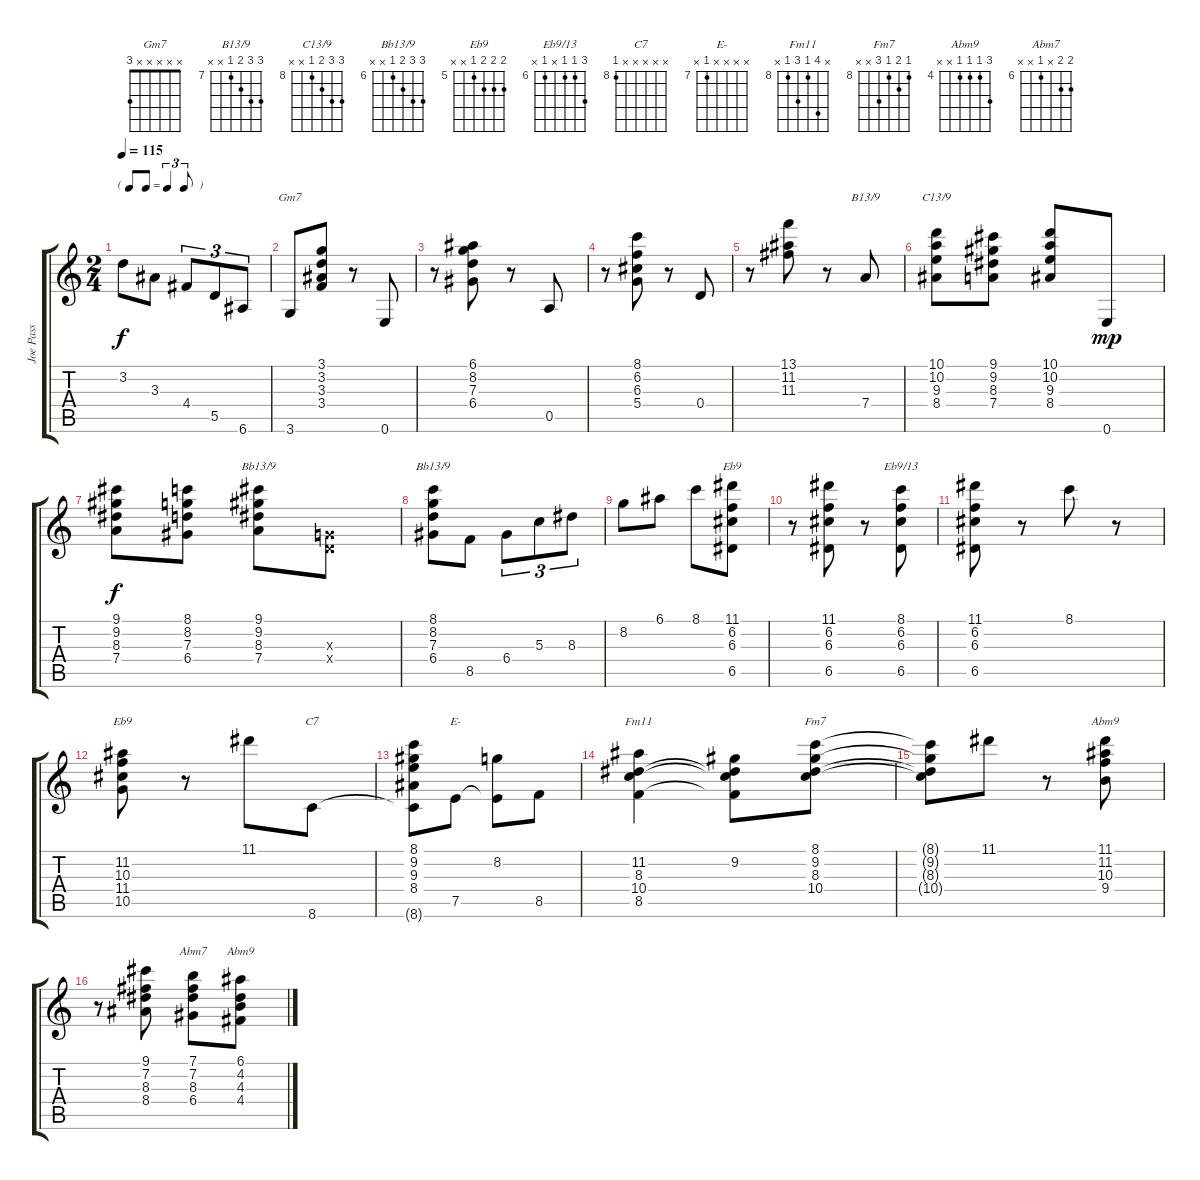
\track ("Joe Pass" "Joe Pass") {instrument acousticguitarnylon}
\staff {score tabs}
\tuning (E4 B3 G3 D3 A2 E2) {hide}
\chord ("Gm7" x x x x x 3)
\chord ("B13/9" 9 9 8 7 x x) {firstfret 7}
\chord ("C13/9" 10 10 9 8 x x) {firstfret 8}
\chord ("Bb13/9" 9 9 8 7 x x) {firstfret 7}
\chord ("Bb13/9" 8 8 7 6 x x) {firstfret 6}
\chord ("Eb9" x 6 6 x 6 x) {firstfret 6}
\chord ("Eb9/13" 8 6 6 x 6 x) {firstfret 6}
\chord ("Eb9" 6 6 6 5 x x) {firstfret 5}
\chord ("C7" x x x x x 8) {firstfret 8}
\chord ("E-" x x x x 7 x) {firstfret 7}
\chord ("Fm11" x 11 8 10 8 x) {firstfret 8}
\chord ("Fm7" 8 9 8 10 x x) {firstfret 8}
\chord ("Abm9" 11 x 11 9 x x) {firstfret 9}
\chord ("Abm7" 7 7 x 6 x x) {firstfret 6}
\chord ("Abm9" 6 4 4 4 x x) {firstfret 4}
\ts (2 4)
\tf triplet8th
\tempo 115
\clef g2
\ks c
3.2.8{dy f} 3.3.8 4.4.8{tu (3 2)} 5.5.8{tu (3 2)} 6.6.8{tu (3 2)} |
3.6.8{ch "Gm7"} (3.1 3.2 3.3 3.4).8 r.8 0.6.8 |
r.8 (6.1 8.2 7.3 6.4).8 r.8 0.5.8 |
r.8 (8.1 6.2 6.3 5.4).8 r.8 0.4.8 |
r.8 (13.1 11.2 11.3).8 r.8 7.4.8{ch "B13/9"} |
(10.1 10.2 9.3 8.4).8{ch "C13/9"} (9.1 9.2 8.3 7.4).8 (10.1 10.2 9.3 8.4).8 0.6.8{dy mp} |
(9.1 9.2 8.3 7.4).8{dy f} (8.1 8.2 7.3 6.4).8 (9.1 9.2 8.3 7.4).8{ch "Bb13/9"} (0.3{x} 0.4{x}).8 |
(8.1 8.2 7.3 6.4).8{ch "Bb13/9"} 8.5.8 6.4.8{tu (3 2)} 5.3.8{tu (3 2)} 8.3.8{tu (3 2)} |
8.2.8 6.1.8 8.1.8 (11.1 6.2 6.3 6.5).8{ch "Eb9"} |
r.8 (11.1 6.2 6.3 6.5).8 r.8 (8.1 6.2 6.3 6.5).8{ch "Eb9/13"} |
(11.1 6.2 6.3 6.5).8 r.8 8.1.8 r.8 |
(11.2 10.3 11.4 10.5).8{ch "Eb9"} r.8 11.1.8 8.6.8{ch "C7"} |
(8.1 9.2 9.3 8.4 8.6{t}).8 7.5.8{ch "E-"} (8.2 7.5{t}).8 8.5.8 |
(11.2 8.3 10.4 8.5).4{ch "Fm11"} (9.2 8.3{t} 10.4{t} 8.5{t}).8 (8.1 9.2 8.3 10.4).8{ch "Fm7"} |
(8.1{t} 9.2{t} 8.3{t} 10.4{t}).8 11.1.8 r.8 (11.1 11.2 10.3 9.4).8{ch "Abm9"} |
r.8 (9.1 7.2 8.3 8.4).8 (7.1 7.2 8.3 6.4).8{ch "Abm7"} (6.1 4.2 4.3 4.4).8{ch "Abm9"}
